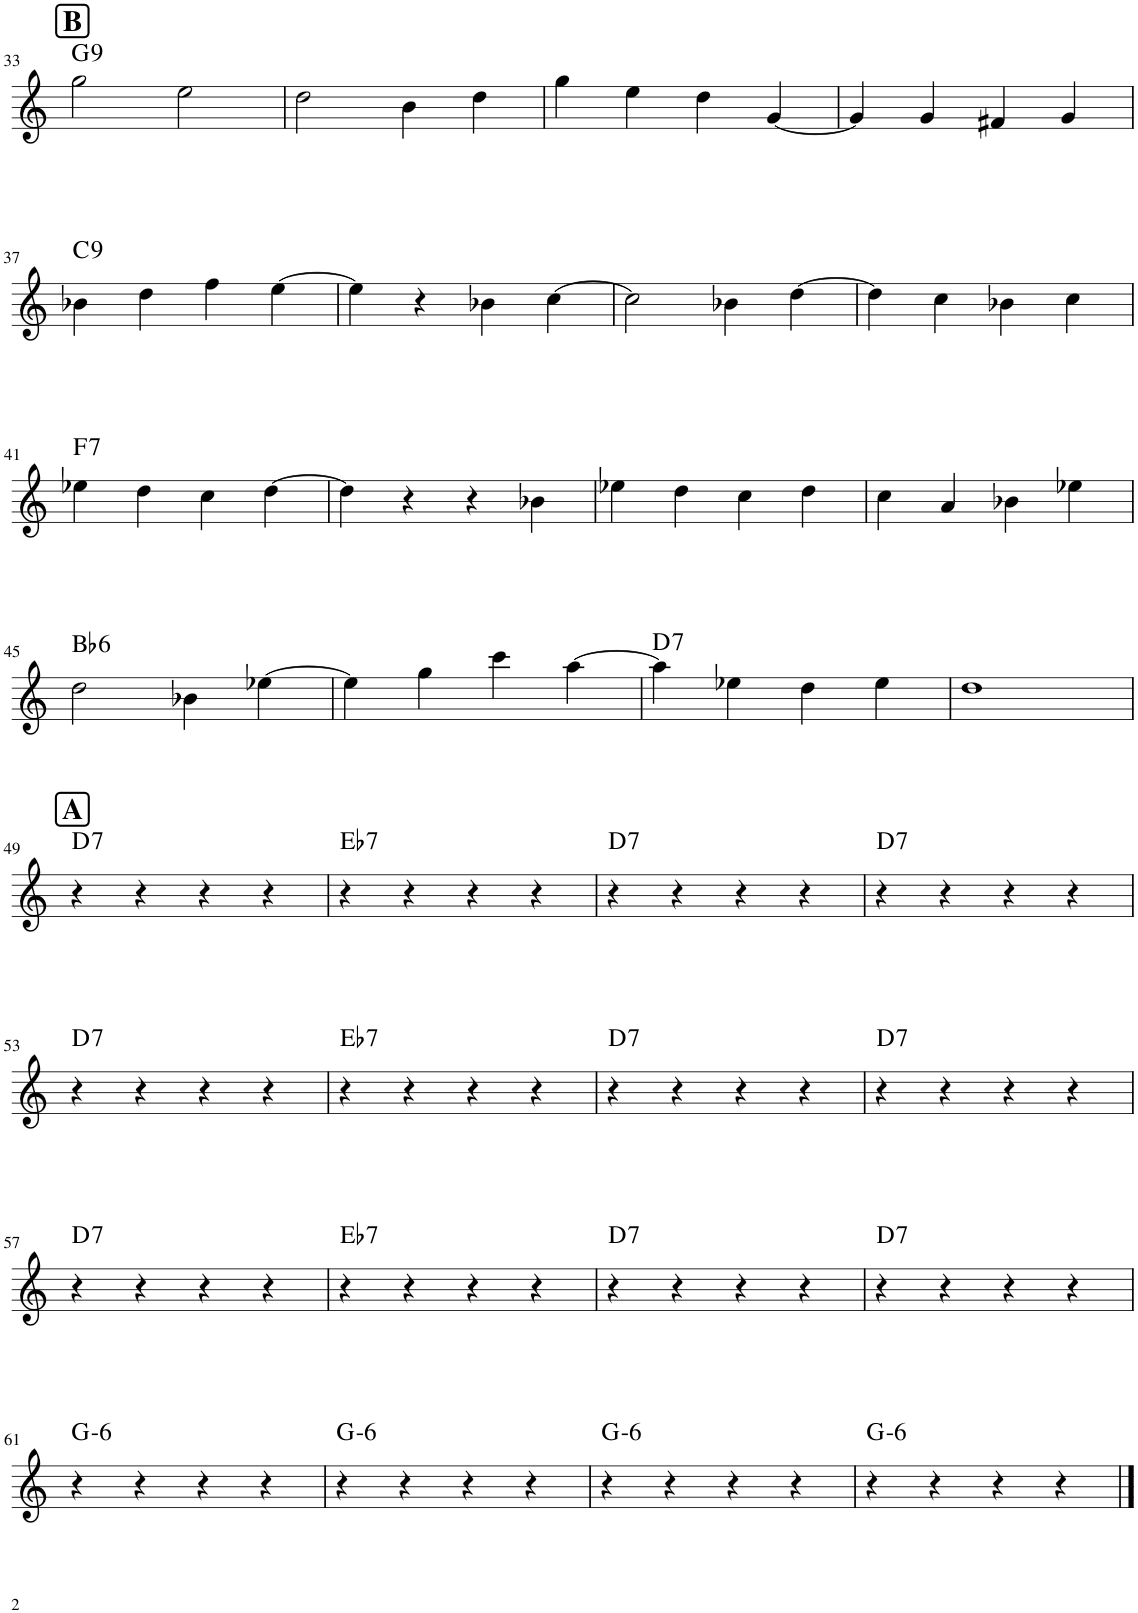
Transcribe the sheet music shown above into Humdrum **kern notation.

**kern	**harte
*part1	*part1
*staff1	*
*I"Tenor Saxophone	*
*I'T. Sax.	*
!!LO:PB:g=z
*clefG2	*
*Trd8c14	*
*k[]	*
*M4/4	*
!!LO:REH:place=s1:a:B:cj:fs=14:t=B
=33	=33
!	!LO:H:kt=9
2gg\	G:9
2ee\	.
=34	=34
2dd\	.
4b\	.
4dd\	.
=35	=35
4gg\	.
4ee\	.
4dd\	.
[4g/	.
=36	=36
4g/]	.
4g/	.
4f#X/	.
4g/	.
!!LO:LB:g=z
=37	=37
!	!LO:H:kt=9
4b-X\	C:9
4dd\	.
4ff\	.
[4ee\	.
=38	=38
4ee\]	.
4r	.
4b-X\	.
[4cc\	.
=39	=39
2cc\]	.
4b-X\	.
[4dd\	.
=40	=40
4dd\]	.
4cc\	.
4b-X\	.
4cc\	.
!!LO:LB:g=z
=41	=41
!	!LO:H:kt=7
4ee-X\	F:7
4dd\	.
4cc\	.
[4dd\	.
=42	=42
4dd\]	.
4r	.
4r	.
4b-X\	.
=43	=43
4ee-X\	.
4dd\	.
4cc\	.
4dd\	.
=44	=44
4cc\	.
4a/	.
4b-X\	.
4ee-X\	.
!!LO:LB:g=z
=45	=45
!	!LO:H:kt=6
2dd\	Bb:maj6
4b-X\	.
[4ee-X\	.
=46	=46
4ee-\]	.
4gg\	.
4ccc\	.
[4aa\	.
=47	=47
!	!LO:H:kt=7
4aa\]	D:7
4ee-X\	.
4dd\	.
4ee-\	.
=48	=48
1dd	.
!!LO:LB:g=z
!!LO:REH:place=s1:a:B:cj:fs=14:t=A
=49	=49
!	!LO:H:kt=7
4r	D:7
4r	.
4r	.
4r	.
=50	=50
!	!LO:H:kt=7
4r	Eb:7
4r	.
4r	.
4r	.
=51	=51
!	!LO:H:kt=7
4r	D:7
4r	.
4r	.
4r	.
=52	=52
!	!LO:H:kt=7
4r	D:7
4r	.
4r	.
4r	.
!!LO:LB:g=z
=53	=53
!	!LO:H:kt=7
4r	D:7
4r	.
4r	.
4r	.
=54	=54
!	!LO:H:kt=7
4r	Eb:7
4r	.
4r	.
4r	.
=55	=55
!	!LO:H:kt=7
4r	D:7
4r	.
4r	.
4r	.
=56	=56
!	!LO:H:kt=7
4r	D:7
4r	.
4r	.
4r	.
!!LO:LB:g=z
=57	=57
!	!LO:H:kt=7
4r	D:7
4r	.
4r	.
4r	.
=58	=58
!	!LO:H:kt=7
4r	Eb:7
4r	.
4r	.
4r	.
=59	=59
!	!LO:H:kt=7
4r	D:7
4r	.
4r	.
4r	.
=60	=60
!	!LO:H:kt=7
4r	D:7
4r	.
4r	.
4r	.
!!LO:LB:g=z
=61	=61
!	!LO:H:kt=6
4r	G:min6
4r	.
4r	.
4r	.
=62	=62
!	!LO:H:kt=6
4r	G:min6
4r	.
4r	.
4r	.
=63	=63
!	!LO:H:kt=6
4r	G:min6
4r	.
4r	.
4r	.
=64	=64
!	!LO:H:kt=6
4r	G:min6
4r	.
4r	.
4r	.
==	==
*-	*-
